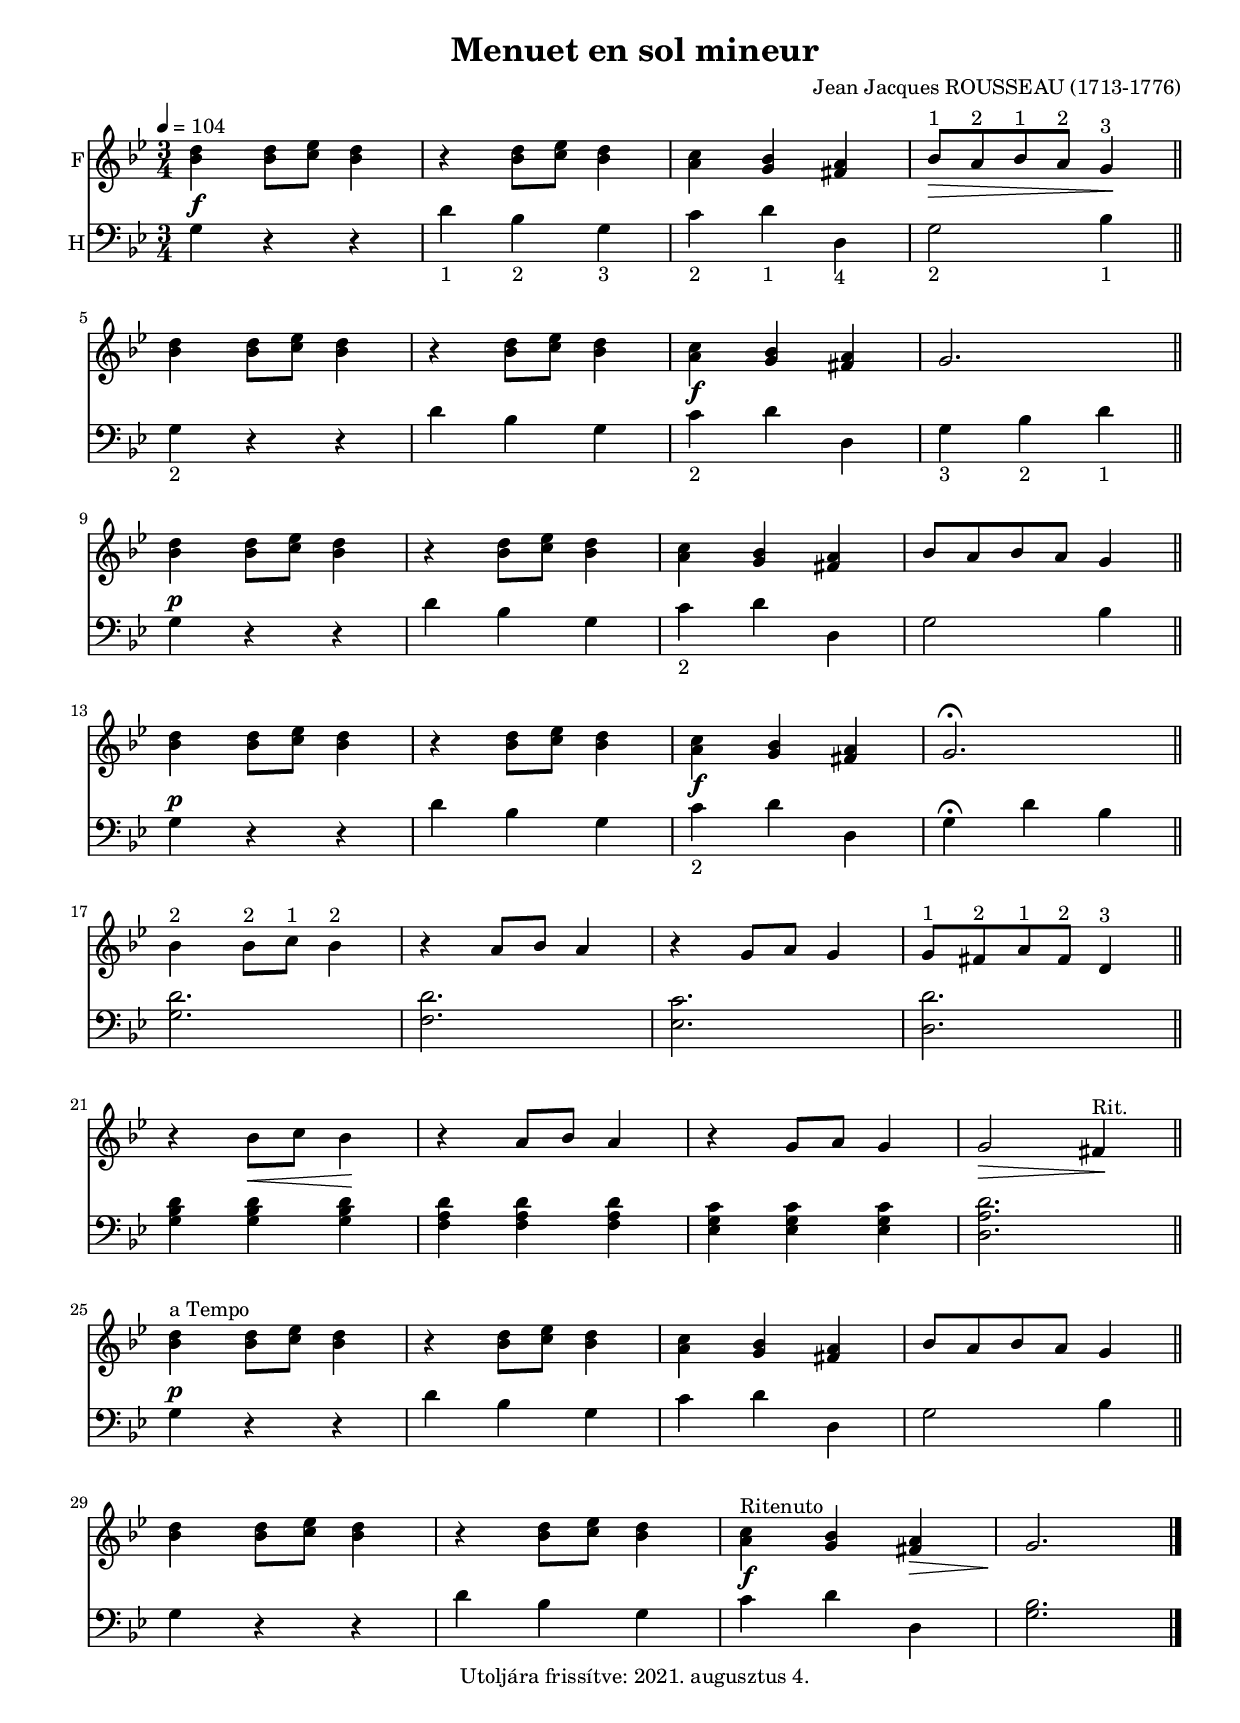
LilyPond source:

\include "default-settings.ly"
#(set-global-staff-size 18)

\header {
  title = "Menuet en sol mineur"
  composer = "Jean Jacques ROUSSEAU (1713-1776)"
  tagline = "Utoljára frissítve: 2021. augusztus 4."
}

global = {
  \key g \minor
  \time 3/4
  \tempo 4 = 104
}


voice = \relative c'{
  \global
  \dynamicUp
    % Line 1
     <<bes'4 d>> <<bes8 d>> <<c es>> <<bes4 d>>
       | r4  <<bes8 d>> <<c es>> <<bes4 d>>
       |  <<a4 c>> <<g bes>> <<fis a>>
       |  bes8^\markup{"1"} _\>  a^\markup{"2"} bes^\markup{"1"} a^\markup{"2"} g4^\markup{"3"} \!
       \bar "||"
    % Line 2
    <<bes4 d>> <<bes8 d>> <<c es>> <<bes4 d>>
       | r4  <<bes8 d>> <<c es>> <<bes4 d>>
       |  <<a4 c>> <<g bes>> <<fis a>>
       | g2.
       \bar "||"
       \break
   % Line 3
     <<bes4 d>> <<bes8 d>> <<c es>> <<bes4 d>>
       | r4  <<bes8 d>> <<c es>> <<bes4 d>>
       |  <<a4 c>> <<g bes>> <<fis a>>
       | bes8 a bes a g4
       \bar "||"
       \break
    % Line 4
    <<bes4 d>> <<bes8 d>> <<c es>> <<bes4 d>>
       | r4  <<bes8 d>> <<c es>> <<bes4 d>>
       |  <<a4 c>> <<g bes>> <<fis a>>
       | g2. \fermata
       \bar "||"
       \break
    % Line 5
    bes4^\markup{"2"} bes8^\markup{"2"} c^\markup{"1"} bes4^\markup{"2"}
       | r4  a8 bes a4
       | r4  g8 a g4
       | g8^\markup{"1"} fis^\markup{"2"} a^\markup{"1"} fis^\markup{"2"} d4^\markup{"3"}
       \bar "||"
       \break
    % Line 6
     r4 bes'8_\< c bes4 \!
       | r4  a8 bes a4
       | r4  g8 a g4
       | g2_\> fis4^\markup{"Rit."} \!
       \bar "||"
       \break
    % Line 7
    <<bes4^\markup{"a Tempo"} d>> <<bes8 d>> <<c es>> <<bes4 d>>
       | r4  <<bes8 d>> <<c es>> <<bes4 d>>
       |  <<a4 c>> <<g bes>> <<fis a>>
       | bes8 a bes a g4
       \bar "||"
   % Line 8
    <<bes4 d>> <<bes8 d>> <<c es>> <<bes4 d>>
       | r4  <<bes8 d>> <<c es>> <<bes4 d>>
       |  <<a4^\markup{"Ritenuto"} c>> <<g bes>> <<fis_\> a>>
        g2. \!
       \bar "|."
}

harp = {
  \clef bass
  \global
  % Line 1
  g4^\f r r | d'_\markup{1} bes_\markup{2}  g_\markup{3}
    | c'_\markup{2}  d'_\markup{1}  d_\markup{4}  | g2_\markup{2}  bes4_\markup{1}
  \break
  % Line 2
  g4_\markup{2}  r r | d' bes g | c'^\f_\markup{2}  d' d | g_\markup{3}  bes_\markup{2}  d'_\markup{1}
  \break
  %Line 3
  g4^\p r r |  d' bes g | c'_\markup{2} d' d | g2 bes4
  \break
  %Line 4
  g4^\p r r |  d' bes g | c'^\f_\markup{2}  d' d | g4 \fermata d' bes
  \break
  %Line 5
  <<g2. d'>> | <<f d'>> | <<es  c'>> | <<d d'>>
  \break
  % Line 6
  <<g4 bes d'>> <<g4 bes d'>> <<g4 bes d'>>
    | << f a d'>>  << f a d'>>  << f a d'>>
    | << es g c' >> << es g c' >> << es g c' >>
    | << d2. a d'>>
    \break
  %Line 7
  g4^\p r r |  d' bes g | c' d' d | g2 bes4
  \break
  % Linw 8
  g4 r r |  d' bes g |  c'^\f d' d | <<g2.bes>>
  \bar "|."
}


<<
  \new Staff
    \with {
      instrumentName = "F"
      %shortInstrumentName = "Fl"
    } \voice
  \new Staff  \with {
      instrumentName = "H"
    %  shortInstrumentName = "H"
    } \harp
>>
